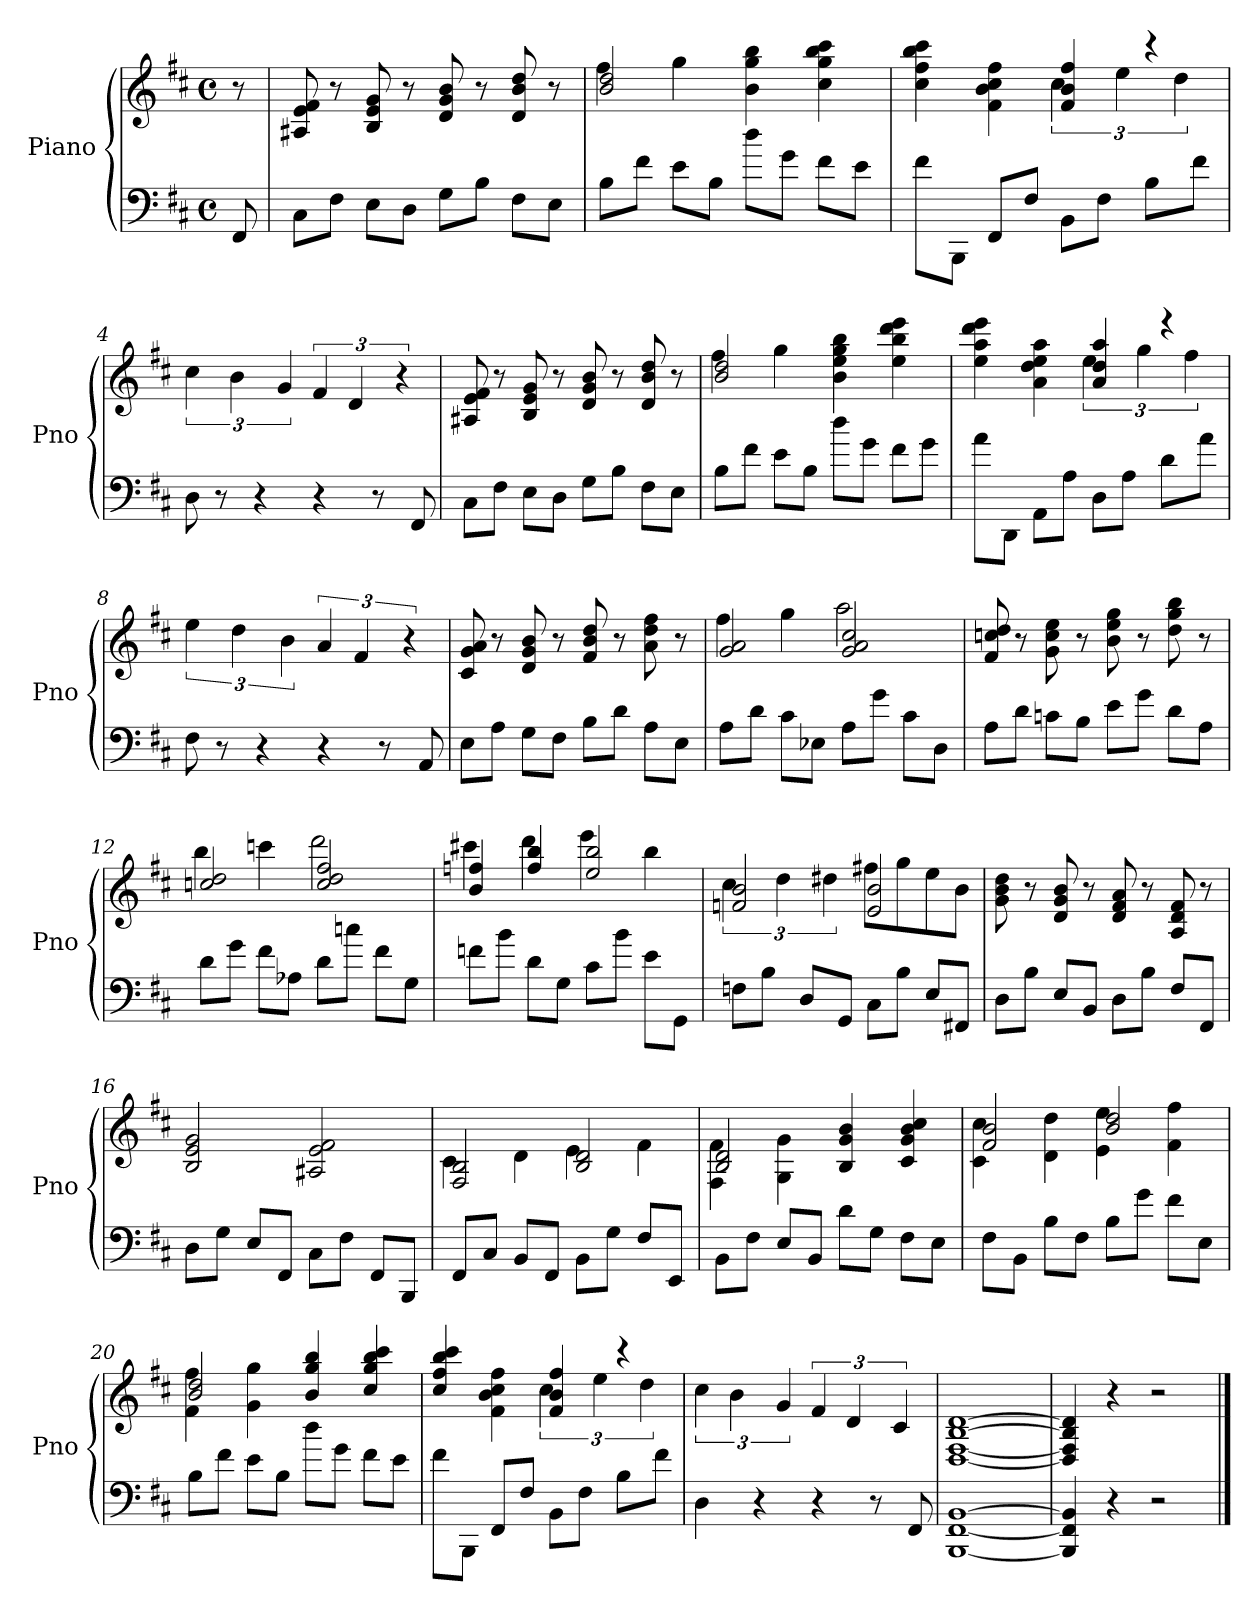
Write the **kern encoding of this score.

**kern	**kern
*part1	*part1
*staff2	*staff1
*I"Piano	*
*I'Pno	*
*clefF4	*clefG2
*k[f#c#]	*k[f#c#]
*b:	*b:
*M4/4	*M4/4
*met(c)	*met(c)
=	=
8FF#	8r
=1	=1
8C#\L	8A#X 8e 8f#
8F#\J	8r
8E\L	8B 8e 8g
8D\J	8r
8G\L	8d 8g 8b
8B\J	8r
8F#\L	8d 8b 8dd
8E\J	8r
=2	=2
*	*^
8B\L	2b 2dd	4ff#
8f#\J	.	.
8e\L	.	4gg
8B\J	.	.
8dd\L	4b 4gg 4bb	2ryy
8g\J	.	.
8f#\L	4cc# 4gg 4bb 4ccc#	.
8e\J	.	.
=3	=3	=3
8f#\L	4cc# 4ff# 4bb 4ccc#	2ryy
8BBB\J	.	.
8FF#/L	4f# 4b 4cc# 4ff#	.
8F#/J	.	.
8BB\L	4f# 4b 4ff#	6cc#
8F#\J	.	.
.	.	6ee
8B\L	4r	.
.	.	6dd
8f#\J	.	.
*	*v	*v
=4	=4
8D	6cc#
8r	.
.	6b
4r	.
.	6g
4r	6f#
.	6d
8r	.
.	6r
8FF#	.
=5	=5
8C#\L	8A#X 8e 8f#
8F#\J	8r
8E\L	8B 8e 8g
8D\J	8r
8G\L	8d 8g 8b
8B\J	8r
8F#\L	8d 8b 8dd
8E\J	8r
=6	=6
*	*^
8B\L	2b 2dd	4ff#
8f#\J	.	.
8e\L	.	4gg
8B\J	.	.
8dd\L	4b 4ee 4gg 4bb	2ryy
8g\J	.	.
8f#\L	4ee 4bb 4ddd 4eee	.
8g\J	.	.
=7	=7	=7
8a\L	4ee 4aa 4ddd 4eee	2ryy
8DD\J	.	.
8AA\L	4a 4dd 4ee 4aa	.
8A\J	.	.
8D\L	4a 4dd 4aa	6ee
8A\J	.	.
.	.	6gg
8d\L	4r	.
.	.	6ff#
8a\J	.	.
*	*v	*v
=8	=8
8F#	6ee
8r	.
.	6dd
4r	.
.	6b
4r	6a
.	6f#
8r	.
.	6r
8AA	.
=9	=9
8E\L	8c# 8g 8a
8A\J	8r
8G\L	8d 8g 8b
8F#\J	8r
8B\L	8f# 8b 8dd
8d\J	8r
8A\L	8a 8dd 8ff#
8E\J	8r
=10	=10
*	*^
8A\L	2g 2a	4ff#
8d\J	.	.
8c#\L	.	4gg
8E-X\J	.	.
8A\L	2g 2a 2cc#	2aa
8g\J	.	.
8c#\L	.	.
8D\J	.	.
*	*v	*v
=11	=11
8A\L	8f# 8ccn 8dd
8d\J	8r
8cn\L	8g 8cc 8ee
8B\J	8r
8e\L	8b 8ee 8gg
8g\J	8r
8d\L	8dd 8gg 8bb
8A\J	8r
=12	=12
*	*^
8d\L	2ccn 2dd	4bb
8g\J	.	.
8f#\L	.	4cccn
8A-X\J	.	.
8d\L	2cc 2dd 2ff#	2ddd
8ccn\J	.	.
8f#\L	.	.
8G\J	.	.
=13	=13	=13
8fn\L	4b 4ffn	4ccc#X
8b\J	.	.
8d\L	4ff 4bb	4ddd
8G\J	.	.
8c#\L	2ee 2bb	4eee
8b\J	.	.
8e\L	.	4bb
8GG\J	.	.
=14	=14	=14
8Fn\L	2fn 2b	6cc#
8B\J	.	.
.	.	6dd
8D/L	.	.
.	.	6dd#X
8GG/J	.	.
8C#\L	2e 2b	8ff#XL
8B\J	.	8gg
8E/L	.	8ee
8FF#X/J	.	8bJ
*	*v	*v
=15	=15
8D\L	8g 8b 8dd
8B\J	8r
8E/L	8d 8g 8b
8BB/J	8r
8D\L	8d 8f# 8a
8B\J	8r
8F#/L	8A 8d 8f#
8FF#/J	8r
=16	=16
8D\L	2B 2e 2g
8G\J	.
8E/L	.
8FF#/J	.
8C#\L	2A#X 2e 2f#
8F#\J	.
8FF#/L	.
8BBB/J	.
=17	=17
*	*^
8FF#/L	2F# 2B	4c#
8C#/J	.	.
8BB/L	.	4d
8FF#/J	.	.
8BB\L	2B 2d	4e
8G\J	.	.
8F#/L	.	4f#
8EE/J	.	.
=18	=18	=18
8BB\L	2B 2d	4F# 4f#
8F#\J	.	.
8E/L	.	4G 4g
8BB/J	.	.
8d\L	4B 4g 4b	2ryy
8G\J	.	.
8F#\L	4c# 4g 4b 4cc#	.
8E\J	.	.
=19	=19	=19
8F#\L	2f# 2b	4c# 4cc#
8BB\J	.	.
8B\L	.	4d 4dd
8F#\J	.	.
8B\L	2b 2dd	4e 4ee
8g\J	.	.
8f#\L	.	4f# 4ff#
8E\J	.	.
=20	=20	=20
8B\L	2b 2dd	4f# 4ff#
8f#\J	.	.
8e\L	.	4g 4gg
8B\J	.	.
8dd\L	4b/ 4gg/ 4bb/	2ryy
8g\J	.	.
8f#\L	4cc#/ 4gg/ 4bb/ 4ccc#/	.
8e\J	.	.
=21	=21	=21
8f#\L	4cc#/ 4ff#/ 4bb/ 4ccc#/	2ryy
8BBB\J	.	.
8FF#/L	4f# 4b 4cc# 4ff#	.
8F#/J	.	.
8BB\L	4f# 4b 4ff#	6cc#
8F#\J	.	.
.	.	6ee
8B\L	4r	.
.	.	6dd
8f#\J	.	.
*	*v	*v
=22	=22
4D	6cc#
.	6b
4r	.
.	6g
4r	6f#
.	6d
8r	.
.	6c#
8FF#	.
=23	=23
[1BBB [1FF# [1BB	[1D [1F# [1B [1d
=24	=24
4BBB] 4FF#] 4BB]	4D] 4F#] 4B] 4d]
4r	4r
2r	2r
==	==
*-	*-
